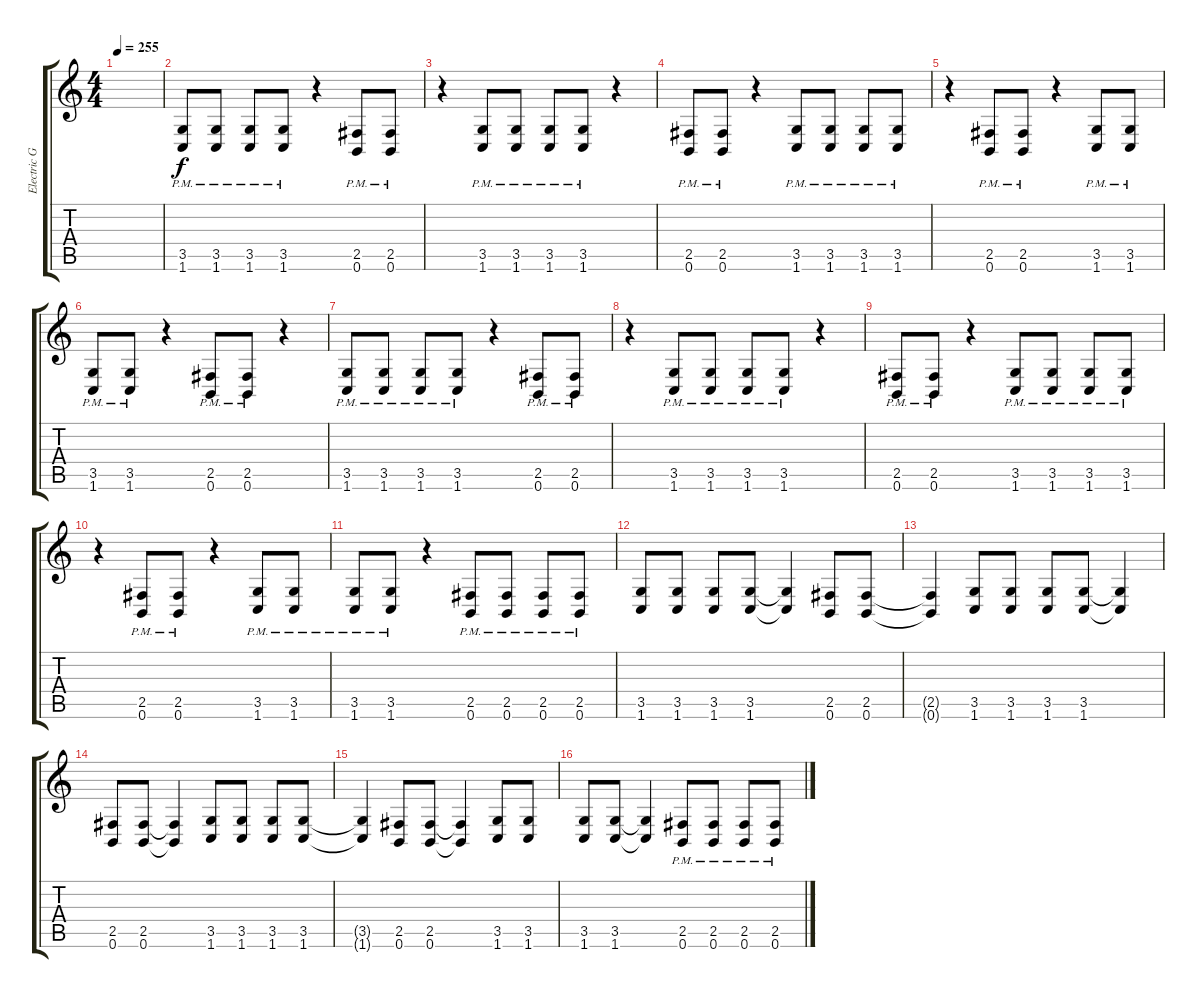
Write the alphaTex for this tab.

\track ("Electric Guitar" "Electric G") {instrument distortionguitar}
\staff {score tabs}
\tuning (B3 Gb3 D3 A2 E2 B1) {hide}
\ts (4 4)
\tempo 255
\clef g2
\ks c
|
(3.5{pm} 1.6{pm}).8 (3.5{pm} 1.6{pm}).8 (3.5{pm} 1.6{pm}).8 (3.5{pm} 1.6{pm}).8 r.4 (2.5{pm} 0.6{pm}).8 (2.5{pm} 0.6{pm}).8 |
r.4 (3.5{pm} 1.6{pm}).8 (3.5{pm} 1.6{pm}).8 (3.5{pm} 1.6{pm}).8 (3.5{pm} 1.6{pm}).8 r.4 |
(2.5{pm} 0.6{pm}).8 (2.5{pm} 0.6{pm}).8 r.4 (3.5{pm} 1.6{pm}).8 (3.5{pm} 1.6{pm}).8 (3.5{pm} 1.6{pm}).8 (3.5{pm} 1.6{pm}).8 |
r.4 (2.5{pm} 0.6{pm}).8 (2.5{pm} 0.6{pm}).8 r.4 (3.5{pm} 1.6{pm}).8 (3.5{pm} 1.6{pm}).8 |
(3.5{pm} 1.6{pm}).8 (3.5{pm} 1.6{pm}).8 r.4 (2.5{pm} 0.6{pm}).8 (2.5{pm} 0.6{pm}).8 r.4 |
(3.5{pm} 1.6{pm}).8 (3.5{pm} 1.6{pm}).8 (3.5{pm} 1.6{pm}).8 (3.5{pm} 1.6{pm}).8 r.4 (2.5{pm} 0.6{pm}).8 (2.5{pm} 0.6{pm}).8 |
r.4 (3.5{pm} 1.6{pm}).8 (3.5{pm} 1.6{pm}).8 (3.5{pm} 1.6{pm}).8 (3.5{pm} 1.6{pm}).8 r.4 |
(2.5{pm} 0.6{pm}).8 (2.5{pm} 0.6{pm}).8 r.4 (3.5{pm} 1.6{pm}).8 (3.5{pm} 1.6{pm}).8 (3.5{pm} 1.6{pm}).8 (3.5{pm} 1.6{pm}).8 |
r.4 (2.5{pm} 0.6{pm}).8 (2.5{pm} 0.6{pm}).8 r.4 (3.5{pm} 1.6{pm}).8 (3.5{pm} 1.6{pm}).8 |
(3.5{pm} 1.6{pm}).8 (3.5{pm} 1.6{pm}).8 r.4 (2.5{pm} 0.6{pm}).8 (2.5{pm} 0.6{pm}).8 (2.5{pm} 0.6{pm}).8 (2.5{pm} 0.6{pm}).8 |
(3.5 1.6).8 (3.5 1.6).8 (3.5 1.6).8 (3.5 1.6).8 (3.5{t} 1.6{t}).4 (2.5 0.6).8 (2.5 0.6).8 |
(2.5{t} 0.6{t}).4 (3.5 1.6).8 (3.5 1.6).8 (3.5 1.6).8 (3.5 1.6).8 (3.5{t} 1.6{t}).4 |
(2.5 0.6).8 (2.5 0.6).8 (2.5{t} 0.6{t}).4 (3.5 1.6).8 (3.5 1.6).8 (3.5 1.6).8 (3.5 1.6).8 |
(3.5{t} 1.6{t}).4 (2.5 0.6).8 (2.5 0.6).8 (2.5{t} 0.6{t}).4 (3.5 1.6).8 (3.5 1.6).8 |
(3.5 1.6).8 (3.5 1.6).8 (3.5{t} 1.6{t}).4 (2.5{pm} 0.6{pm}).8 (2.5{pm} 0.6{pm}).8 (2.5{pm} 0.6{pm}).8 (2.5{pm} 0.6{pm}).8
